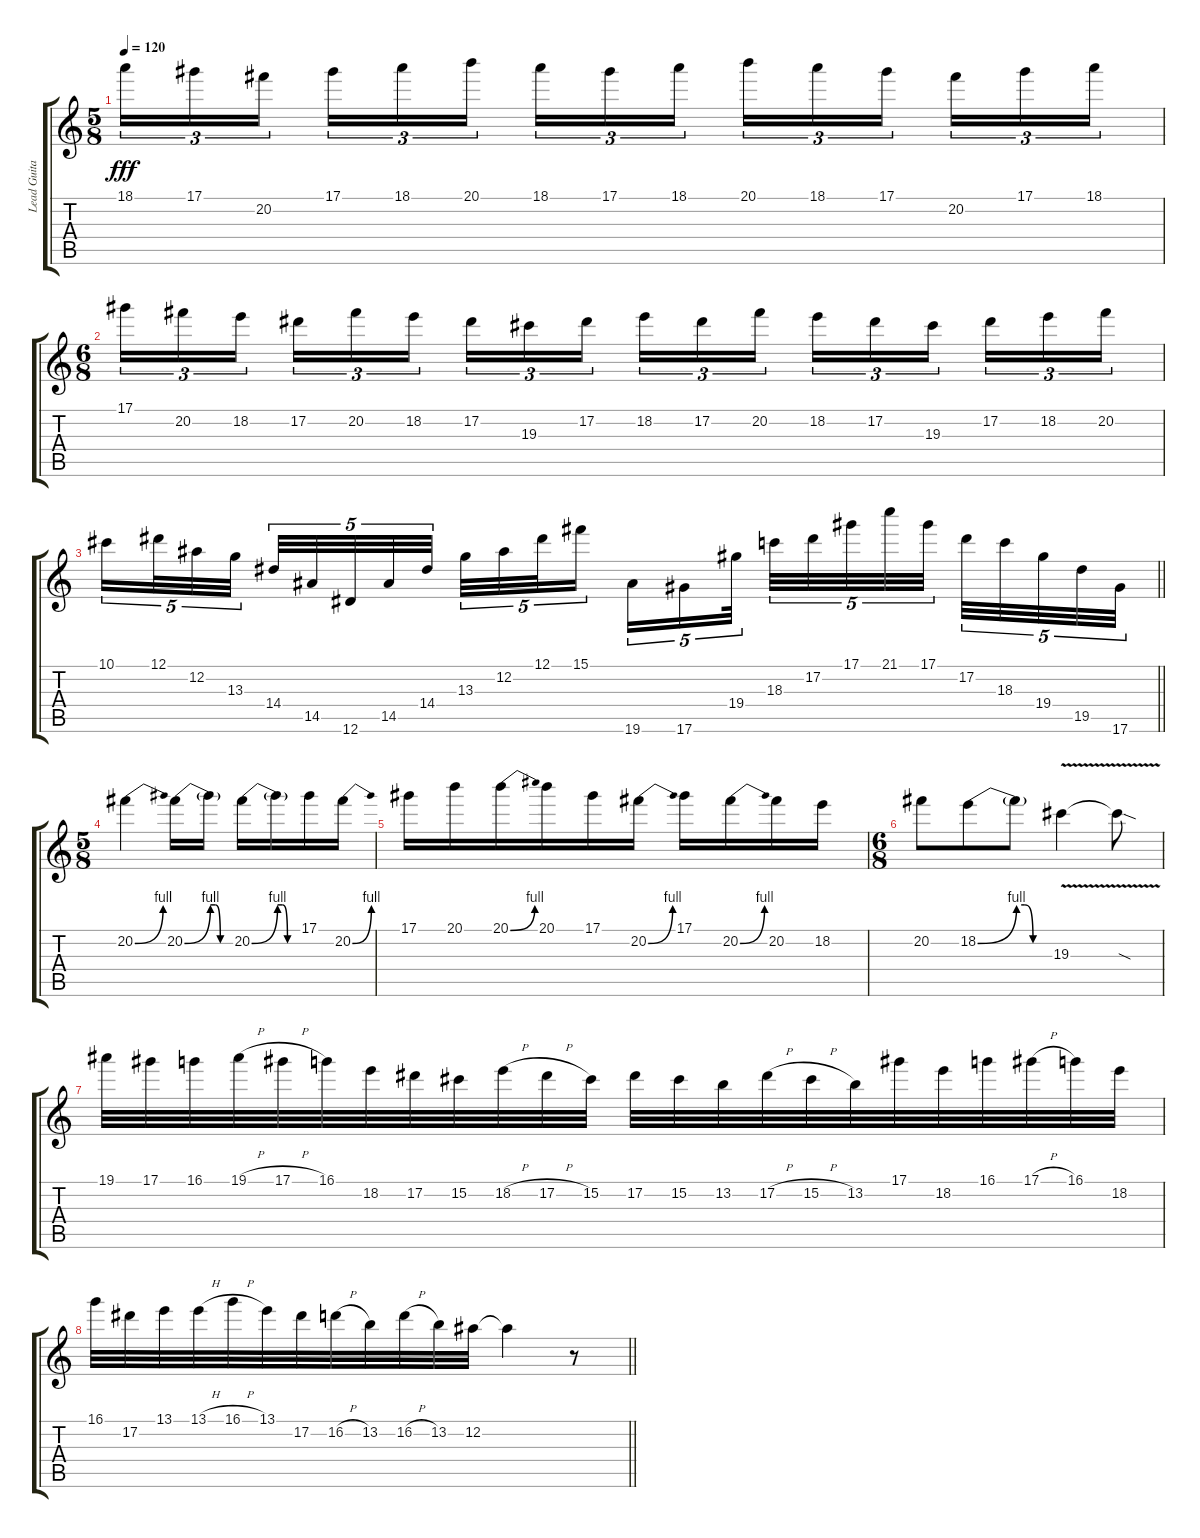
\track ("Lead Guitar" "Lead Guita") {instrument distortionguitar}
\staff {score tabs}
\tuning (Eb4 Bb3 Gb3 Db3 Ab2 Eb2) {hide}
\ts (5 8)
\tempo 120
\clef g2
\ks c
18.1.16{tu (3 2) dy fff} 17.1.16{tu (3 2)} 20.2.16{tu (3 2)} 17.1.16{tu (3 2)} 18.1.16{tu (3 2)} 20.1.16{tu (3 2)} 18.1.16{tu (3 2)} 17.1.16{tu (3 2)} 18.1.16{tu (3 2)} 20.1.16{tu (3 2)} 18.1.16{tu (3 2)} 17.1.16{tu (3 2)} 20.2.16{tu (3 2)} 17.1.16{tu (3 2)} 18.1.16{tu (3 2)} |
\ts (6 8)
17.1.16{tu (3 2)} 20.2.16{tu (3 2)} 18.2.16{tu (3 2) beam splitsecondary} 17.2.16{tu (3 2)} 20.2.16{tu (3 2)} 18.2.16{tu (3 2) beam splitsecondary} 17.2.16{tu (3 2)} 19.3.16{tu (3 2)} 17.2.16{tu (3 2)} 18.2.16{tu (3 2)} 17.2.16{tu (3 2)} 20.2.16{tu (3 2) beam splitsecondary} 18.2.16{tu (3 2)} 17.2.16{tu (3 2)} 19.3.16{tu (3 2) beam splitsecondary} 17.2.16{tu (3 2)} 18.2.16{tu (3 2)} 20.2.16{tu (3 2)} |
\barLineRight lightlight
10.1.16{tu (5 4)} 12.1.32{tu (5 4)} 12.2.32{tu (5 4)} 13.3.32{tu (5 4) beam splitsecondary} 14.4.32{tu (5 4)} 14.5.32{tu (5 4)} 12.6.32{tu (5 4)} 14.5.32{tu (5 4)} 14.4.32{tu (5 4) beam splitsecondary} 13.3.32{tu (5 4)} 12.2.32{tu (5 4)} 12.1.32{tu (5 4)} 15.1.16{tu (5 4)} 19.6.16{tu (5 4)} 17.6.16{tu (5 4)} 19.4.32{tu (5 4) beam splitsecondary} 18.3.32{tu (5 4)} 17.2.32{tu (5 4)} 17.1.32{tu (5 4)} 21.1.32{tu (5 4)} 17.1.32{tu (5 4) beam splitsecondary} 17.2.32{tu (5 4)} 18.3.32{tu (5 4)} 19.4.32{tu (5 4)} 19.5.32{tu (5 4)} 17.6.32{tu (5 4)} |
\ts (5 8)
20.2{be (bend 0 0 60 4)}.4 20.2{be (bend 0 0 60 4)}.16 20.2{be (custom 0 4 15 4 30 0 60 0) t}.16 20.2{be (bend 0 0 60 4)}.16 20.2{be (custom 0 4 15 4 30 0 60 0) t}.16 17.1.16 20.2{be (bend 0 0 60 4)}.16 |
17.1.16 20.1.16 20.1{be (bend 0 0 60 4)}.16 20.1.16 17.1.16 20.2{be (bend 0 0 60 4)}.16 17.1.16 20.2{be (bend 0 0 60 4)}.16 20.2.16 18.2.16 |
\ts (6 8)
20.2.8 18.2{be (bend 0 0 60 4)}.8 18.2{be (custom 0 4 15 4 30 0 60 0) t}.8 19.3{v}.4 19.3{sod t}.8 |
19.1.32 17.1.32 16.1.32 19.1{h}.32 17.1{h}.32 16.1.32 18.2.32 17.2.32 15.2.32 18.2{h}.32 17.2{h}.32 15.2.32 17.2.32 15.2.32 13.2.32 17.2{h}.32 15.2{h}.32 13.2.32 17.1.32 18.2.32 16.1.32 17.1{h}.32 16.1.32 18.2.32 |
\barLineRight lightlight
16.1.32 17.2.32 13.1.32 13.1{h}.32 16.1{h}.32 13.1.32 17.2.32 16.2{h}.32 13.2.32 16.2{h}.32 13.2.32 12.2.32 12.2{t}.4 r.8
